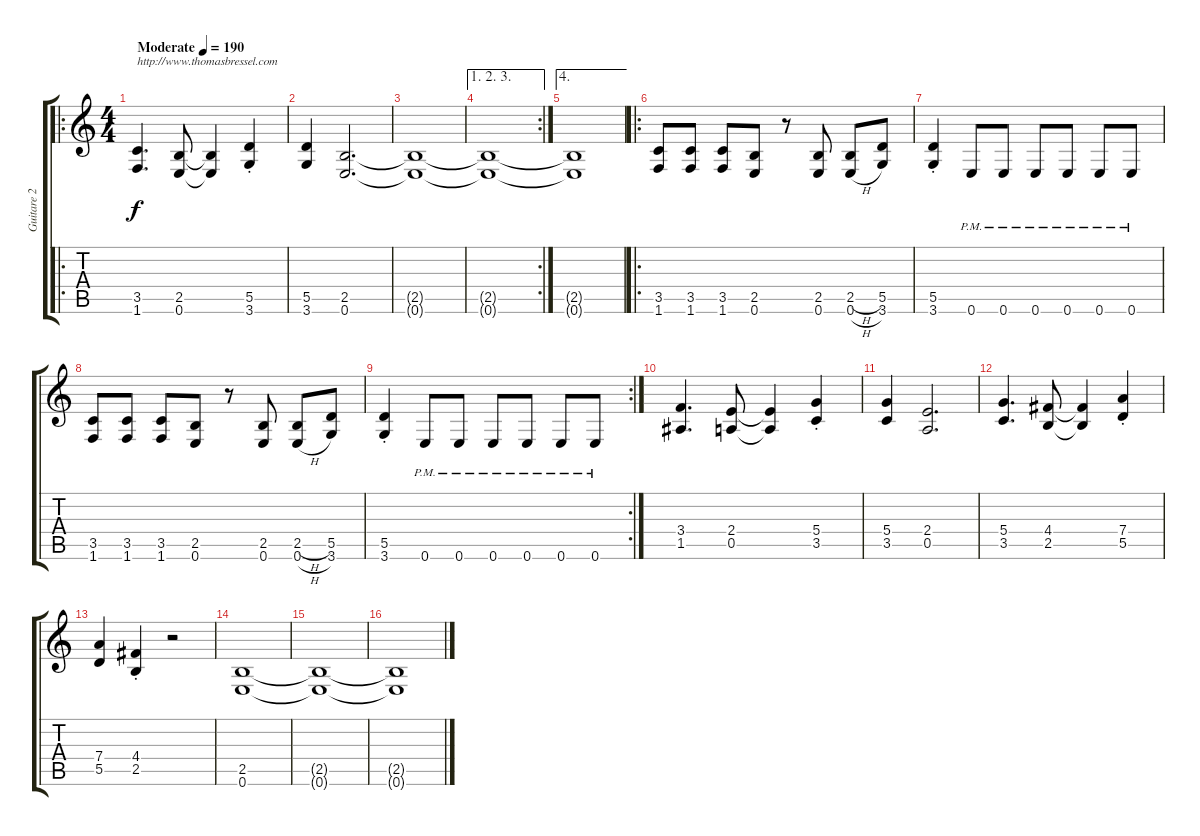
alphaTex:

\track ("Guitare 2" "Guitare 2") {instrument overdrivenguitar}
\staff {score tabs}
\tuning (E4 B3 G3 D3 A2 E2) {hide}
\ro
\ts (4 4)
\tempo (190 "Moderate")
\clef g2
\ks c
(3.5 1.6).4{d txt "http://www.thomasbressel.com" dy f instrument overdrivenguitar} (2.5 0.6).8 (2.5{t} 0.6{t}).4 (5.5{st} 3.6{st}).4 |
(5.5 3.6).4 (2.5 0.6).2{d} |
(2.5{t} 0.6{t}).1 |
\ae (1 2 3)
\rc 2
(2.5{t} 0.6{t}).1 |
\ae 4
(2.5{t} 0.6{t}).1 |
\ro
(3.5 1.6).8 (3.5 1.6).8 (3.5 1.6).8 (2.5 0.6).8 r.8 (2.5 0.6).8 (2.5{h} 0.6{h}).8 (5.5 3.6).8 |
(5.5{st} 3.6{st}).4 0.6{pm}.8 0.6{pm}.8 0.6{pm}.8 0.6{pm}.8 0.6{pm}.8 0.6{pm}.8 |
(3.5 1.6).8 (3.5 1.6).8 (3.5 1.6).8 (2.5 0.6).8 r.8 (2.5 0.6).8 (2.5{h} 0.6{h}).8 (5.5 3.6).8 |
\rc 2
(5.5{st} 3.6{st}).4 0.6{pm}.8 0.6{pm}.8 0.6{pm}.8 0.6{pm}.8 0.6{pm}.8 0.6{pm}.8 |
(3.4 1.5).4{d} (2.4 0.5).8 (2.4{t} 0.5{t}).4 (5.4{st} 3.5{st}).4 |
(5.4 3.5).4 (2.4 0.5).2{d} |
(5.4 3.5).4{d} (4.4 2.5).8 (4.4{t} 2.5{t}).4 (7.4{st} 5.5{st}).4 |
(7.4 5.5).4 (4.4{st} 2.5{st}).4 r.2 |
(2.5 0.6).1 |
(2.5{t} 0.6{t}).1 |
(2.5{t} 0.6{t}).1
